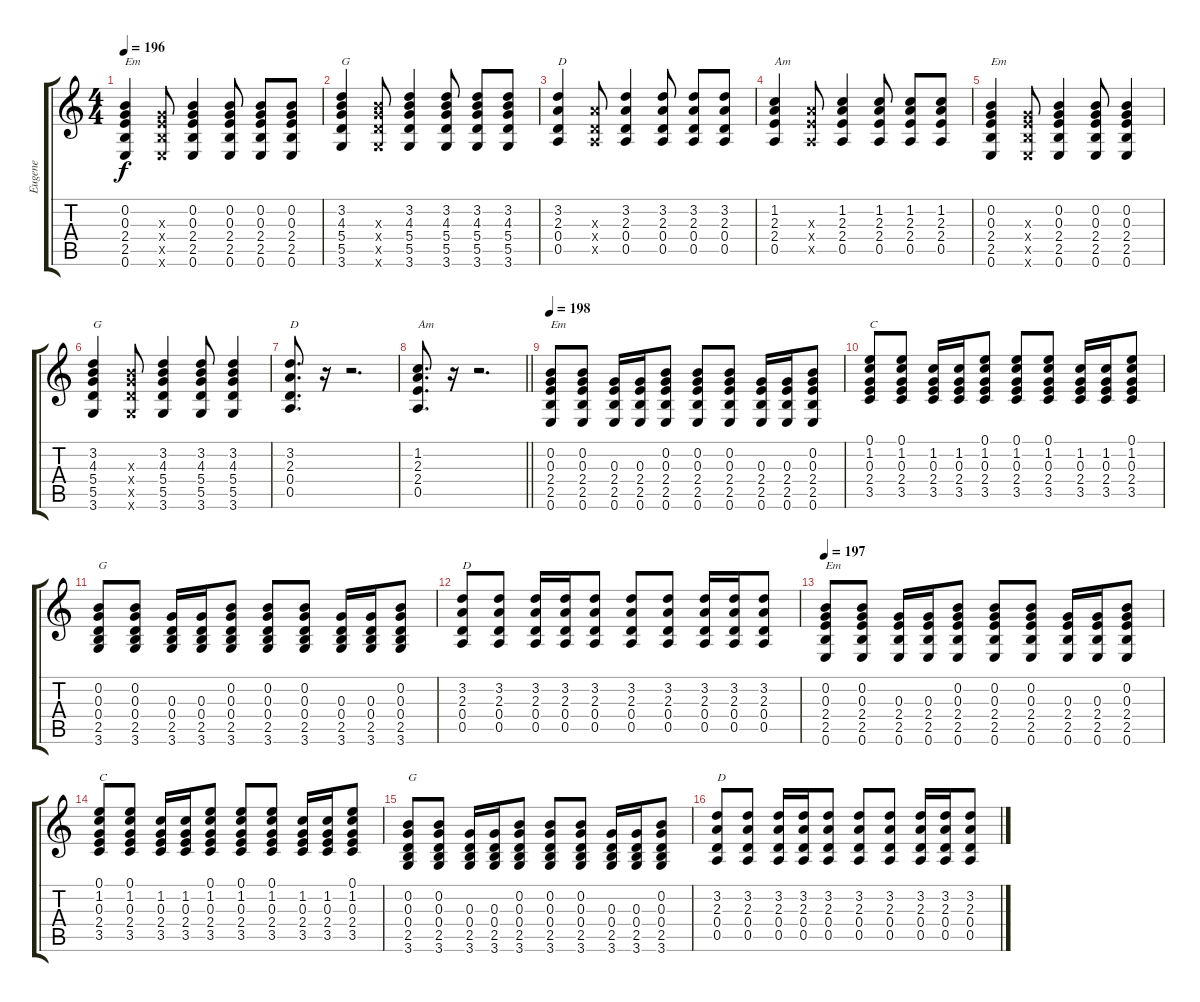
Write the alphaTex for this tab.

\track ("Eugene" "Eugene") {instrument acousticguitarsteel}
\staff {score tabs}
\tuning (E4 B3 G3 D3 A2 E2) {hide}
\ts (4 4)
\tempo 196
\clef g2
\ks c
(0.2 0.3 2.4 2.5 0.6).4{txt "Em" dy f} (0.3{x} 2.4{x} 2.5{x} 0.6{x}).8 (0.2 0.3 2.4 2.5 0.6).4 (0.2 0.3 2.4 2.5 0.6).8 (0.2 0.3 2.4 2.5 0.6).8 (0.2 0.3 2.4 2.5 0.6).8 |
(3.2 4.3 5.4 5.5 3.6).4{txt "G"} (4.3{x} 5.4{x} 5.5{x} 3.6{x}).8 (3.2 4.3 5.4 5.5 3.6).4 (3.2 4.3 5.4 5.5 3.6).8 (3.2 4.3 5.4 5.5 3.6).8 (3.2 4.3 5.4 5.5 3.6).8 |
(3.2 2.3 0.4 0.5).4{txt "D"} (2.3{x} 0.4{x} 0.5{x}).8 (3.2 2.3 0.4 0.5).4 (3.2 2.3 0.4 0.5).8 (3.2 2.3 0.4 0.5).8 (3.2 2.3 0.4 0.5).8 |
(1.2 2.3 2.4 0.5).4{txt "Am"} (2.3{x} 2.4{x} 0.5{x}).8 (1.2 2.3 2.4 0.5).4 (1.2 2.3 2.4 0.5).8 (1.2 2.3 2.4 0.5).8 (1.2 2.3 2.4 0.5).8 |
(0.2 0.3 2.4 2.5 0.6).4{txt "Em"} (0.3{x} 2.4{x} 2.5{x} 0.6{x}).8 (0.2 0.3 2.4 2.5 0.6).4 (0.2 0.3 2.4 2.5 0.6).8 (0.2 0.3 2.4 2.5 0.6).4 |
(3.2 4.3 5.4 5.5 3.6).4{txt "G"} (4.3{x} 5.4{x} 5.5{x} 3.6{x}).8 (3.2 4.3 5.4 5.5 3.6).4 (3.2 4.3 5.4 5.5 3.6).8 (3.2 4.3 5.4 5.5 3.6).4 |
(3.2 2.3 0.4 0.5).8{d txt "D"} r.16 r.2{d} |
\barLineRight lightlight
(1.2 2.3 2.4 0.5).8{d txt "Am"} r.16 r.2{d} |
\section ("" "")
\tempo 198
(0.2 0.3 2.4 2.5 0.6).8{txt "Em"} (0.2 0.3 2.4 2.5 0.6).8 (0.3 2.4 2.5 0.6).16 (0.3 2.4 2.5 0.6).16 (0.2 0.3 2.4 2.5 0.6).8 (0.2 0.3 2.4 2.5 0.6).8 (0.2 0.3 2.4 2.5 0.6).8 (0.3 2.4 2.5 0.6).16 (0.3 2.4 2.5 0.6).16 (0.2 0.3 2.4 2.5 0.6).8 |
(0.1 1.2 0.3 2.4 3.5).8{txt "C"} (0.1 1.2 0.3 2.4 3.5).8 (1.2 0.3 2.4 3.5).16 (1.2 0.3 2.4 3.5).16 (0.1 1.2 0.3 2.4 3.5).8 (0.1 1.2 0.3 2.4 3.5).8 (0.1 1.2 0.3 2.4 3.5).8 (1.2 0.3 2.4 3.5).16 (1.2 0.3 2.4 3.5).16 (0.1 1.2 0.3 2.4 3.5).8 |
(0.2 0.3 0.4 2.5 3.6).8{txt "G"} (0.2 0.3 0.4 2.5 3.6).8 (0.3 0.4 2.5 3.6).16 (0.3 0.4 2.5 3.6).16 (0.2 0.3 0.4 2.5 3.6).8 (0.2 0.3 0.4 2.5 3.6).8 (0.2 0.3 0.4 2.5 3.6).8 (0.3 0.4 2.5 3.6).16 (0.3 0.4 2.5 3.6).16 (0.2 0.3 0.4 2.5 3.6).8 |
(3.2 2.3 0.4 0.5).8{txt "D"} (3.2 2.3 0.4 0.5).8 (3.2 2.3 0.4 0.5).16 (3.2 2.3 0.4 0.5).16 (3.2 2.3 0.4 0.5).8 (3.2 2.3 0.4 0.5).8 (3.2 2.3 0.4 0.5).8 (3.2 2.3 0.4 0.5).16 (3.2 2.3 0.4 0.5).16 (3.2 2.3 0.4 0.5).8 |
\tempo 197
(0.2 0.3 2.4 2.5 0.6).8{txt "Em"} (0.2 0.3 2.4 2.5 0.6).8 (0.3 2.4 2.5 0.6).16 (0.3 2.4 2.5 0.6).16 (0.2 0.3 2.4 2.5 0.6).8 (0.2 0.3 2.4 2.5 0.6).8 (0.2 0.3 2.4 2.5 0.6).8 (0.3 2.4 2.5 0.6).16 (0.3 2.4 2.5 0.6).16 (0.2 0.3 2.4 2.5 0.6).8 |
(0.1 1.2 0.3 2.4 3.5).8{txt "C"} (0.1 1.2 0.3 2.4 3.5).8 (1.2 0.3 2.4 3.5).16 (1.2 0.3 2.4 3.5).16 (0.1 1.2 0.3 2.4 3.5).8 (0.1 1.2 0.3 2.4 3.5).8 (0.1 1.2 0.3 2.4 3.5).8 (1.2 0.3 2.4 3.5).16 (1.2 0.3 2.4 3.5).16 (0.1 1.2 0.3 2.4 3.5).8 |
(0.2 0.3 0.4 2.5 3.6).8{txt "G"} (0.2 0.3 0.4 2.5 3.6).8 (0.3 0.4 2.5 3.6).16 (0.3 0.4 2.5 3.6).16 (0.2 0.3 0.4 2.5 3.6).8 (0.2 0.3 0.4 2.5 3.6).8 (0.2 0.3 0.4 2.5 3.6).8 (0.3 0.4 2.5 3.6).16 (0.3 0.4 2.5 3.6).16 (0.2 0.3 0.4 2.5 3.6).8 |
(3.2 2.3 0.4 0.5).8{txt "D"} (3.2 2.3 0.4 0.5).8 (3.2 2.3 0.4 0.5).16 (3.2 2.3 0.4 0.5).16 (3.2 2.3 0.4 0.5).8 (3.2 2.3 0.4 0.5).8 (3.2 2.3 0.4 0.5).8 (3.2 2.3 0.4 0.5).16 (3.2 2.3 0.4 0.5).16 (3.2 2.3 0.4 0.5).8
